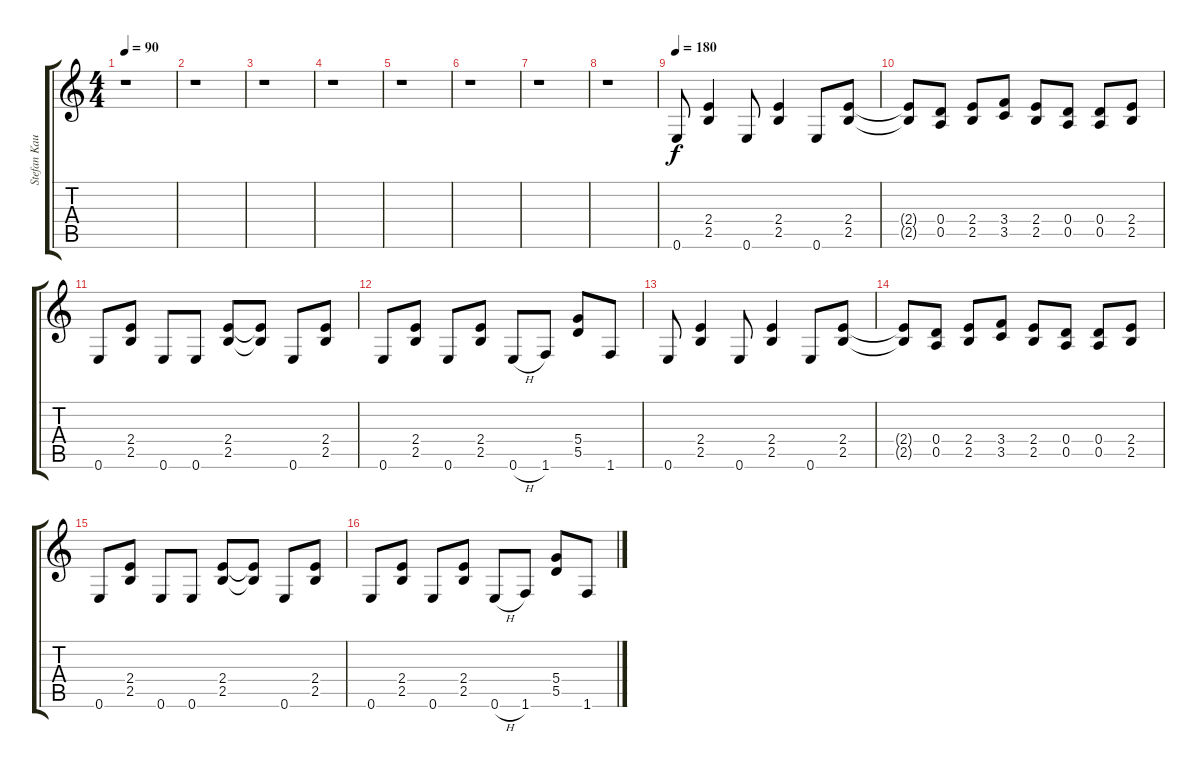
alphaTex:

\track ("Stefan Kaufmann" "Stefan Kau") {instrument distortionguitar}
\staff {score tabs}
\tuning (E4 B3 G3 D3 A2 E2) {hide}
\ts (4 4)
\tempo 90
\clef g2
\ks c
r.1{dy f instrument distortionguitar} |
r.1 |
r.1 |
r.1 |
r.1 |
r.1 |
r.1 |
r.1 |
\tempo 180
0.6.8 (2.4 2.5).4 0.6.8 (2.4 2.5).4 0.6.8 (2.4 2.5).8 |
(2.4{t} 2.5{t}).8 (0.4 0.5).8 (2.4 2.5).8 (3.4 3.5).8 (2.4 2.5).8 (0.4 0.5).8 (0.4 0.5).8 (2.4 2.5).8 |
0.6.8 (2.4 2.5).8 0.6.8 0.6.8 (2.4 2.5).8 (2.4{t} 2.5{t}).8 0.6.8 (2.4 2.5).8 |
0.6.8 (2.4 2.5).8 0.6.8 (2.4 2.5).8 0.6{h}.8 1.6.8 (5.4 5.5).8 1.6.8 |
0.6.8 (2.4 2.5).4 0.6.8 (2.4 2.5).4 0.6.8 (2.4 2.5).8 |
(2.4{t} 2.5{t}).8 (0.4 0.5).8 (2.4 2.5).8 (3.4 3.5).8 (2.4 2.5).8 (0.4 0.5).8 (0.4 0.5).8 (2.4 2.5).8 |
0.6.8 (2.4 2.5).8 0.6.8 0.6.8 (2.4 2.5).8 (2.4{t} 2.5{t}).8 0.6.8 (2.4 2.5).8 |
0.6.8 (2.4 2.5).8 0.6.8 (2.4 2.5).8 0.6{h}.8 1.6.8 (5.4 5.5).8 1.6.8
